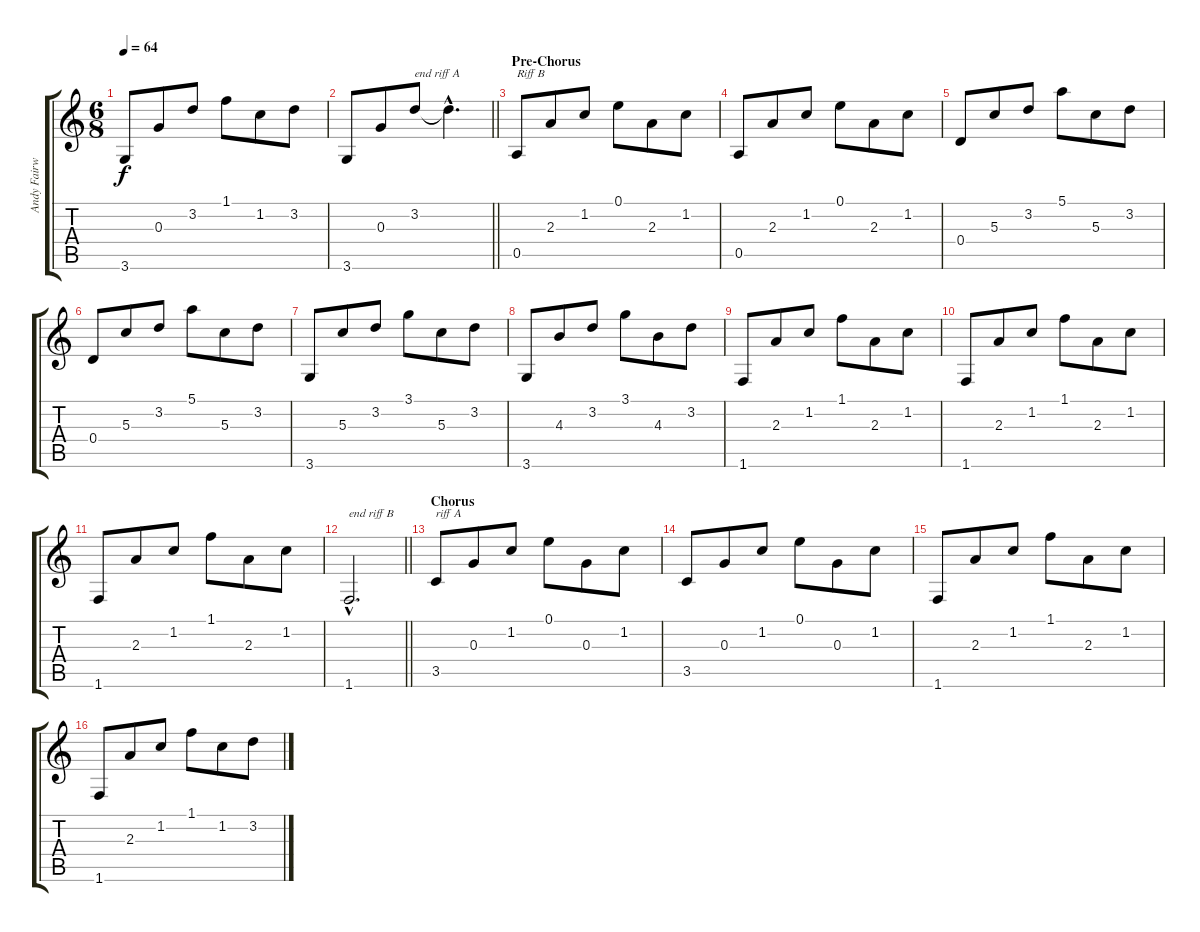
\track ("Andy Fairweather Low Guitar I" "Andy Fairw") {instrument electricguitarjazz}
\staff {score tabs}
\tuning (E4 B3 G3 D3 A2 E2) {hide}
\ts (6 8)
\tempo 64
\clef g2
\ks c
3.6.8{dy f} 0.3.8 3.2.8 1.1.8 1.2.8 3.2.8 |
\barLineRight lightlight
3.6.8 0.3.8 3.2.8{txt "end riff A"} 3.2{hac t}.4{d} |
\section ("" "Pre-Chorus")
0.5.8{txt "Riff B"} 2.3.8 1.2.8 0.1.8 2.3.8 1.2.8 |
0.5.8 2.3.8 1.2.8 0.1.8 2.3.8 1.2.8 |
0.4.8 5.3.8 3.2.8 5.1.8 5.3.8 3.2.8 |
0.4.8 5.3.8 3.2.8 5.1.8 5.3.8 3.2.8 |
3.6.8 5.3.8 3.2.8 3.1.8 5.3.8 3.2.8 |
3.6.8 4.3.8 3.2.8 3.1.8 4.3.8 3.2.8 |
1.6.8 2.3.8 1.2.8 1.1.8 2.3.8 1.2.8 |
1.6.8 2.3.8 1.2.8 1.1.8 2.3.8 1.2.8 |
1.6.8 2.3.8 1.2.8 1.1.8 2.3.8 1.2.8 |
\barLineRight lightlight
1.6{hac}.2{d txt "end riff B"} |
\section ("" "Chorus")
3.5.8{txt "riff A"} 0.3.8 1.2.8 0.1.8 0.3.8 1.2.8 |
3.5.8 0.3.8 1.2.8 0.1.8 0.3.8 1.2.8 |
1.6.8 2.3.8 1.2.8 1.1.8 2.3.8 1.2.8 |
1.6.8 2.3.8 1.2.8 1.1.8 1.2.8 3.2.8
